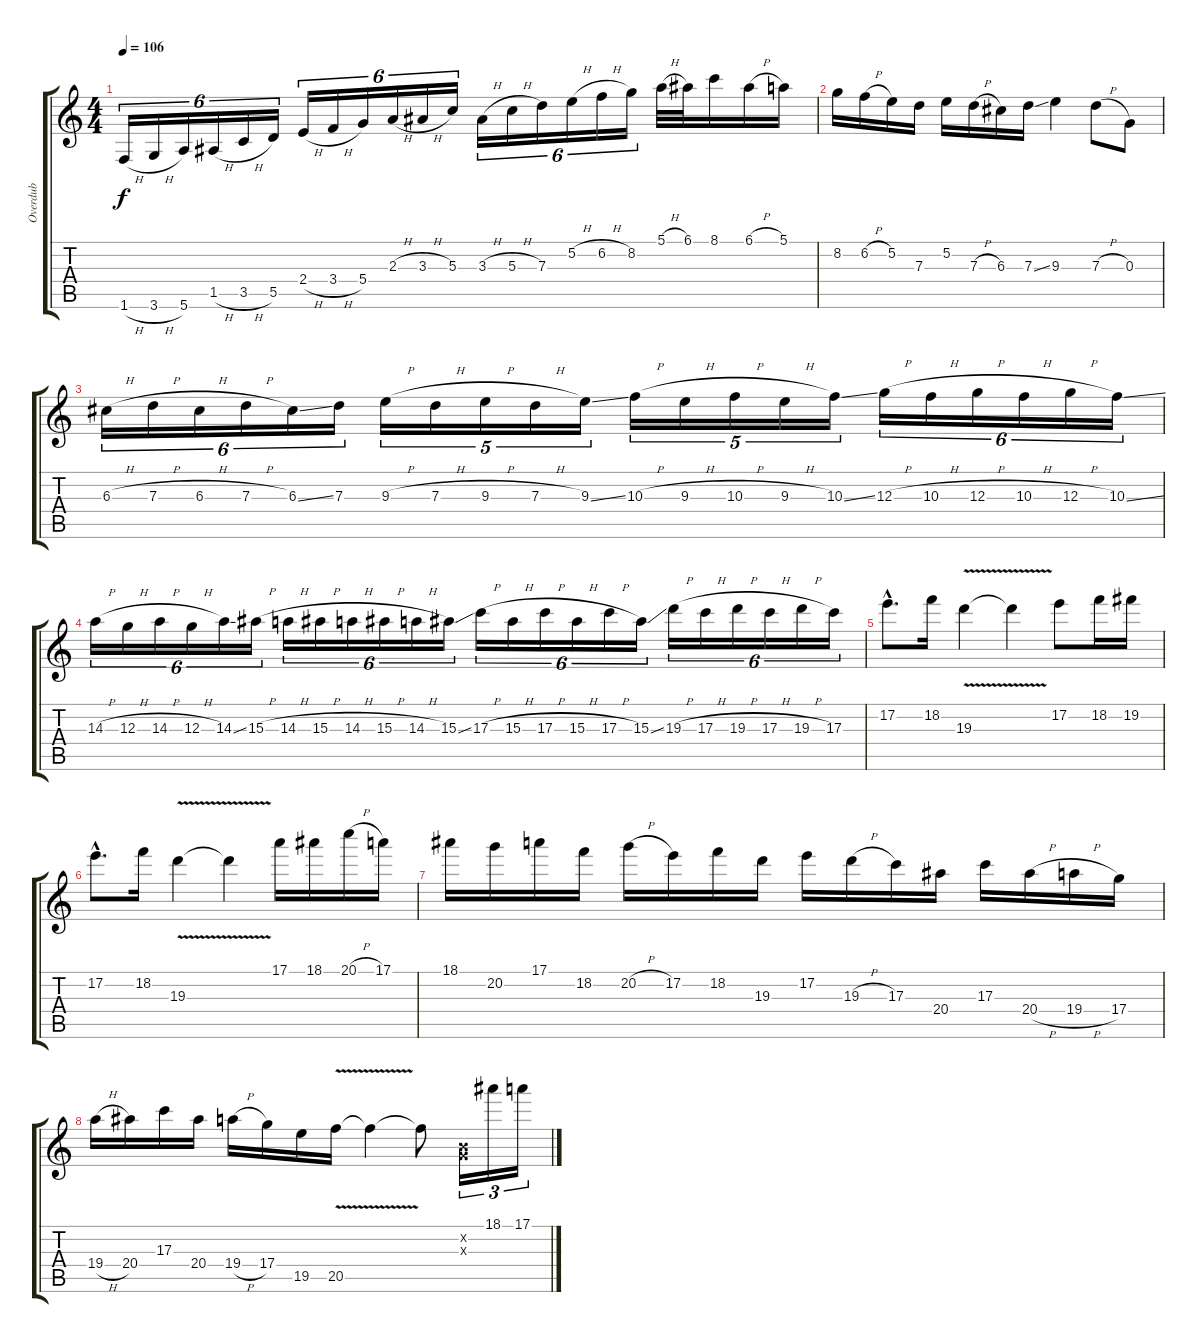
\track ("Overdub" "Overdub") {instrument fretlessbass}
\staff {score tabs}
\tuning (E4 B3 G3 D3 A2 E2) {hide}
\ts (4 4)
\tempo 106
\clef g2
\ks c
1.6{h}.16{tu (6 4) dy f} 3.6{h}.16{tu (6 4)} 5.6.16{tu (6 4)} 1.5{h}.16{tu (6 4)} 3.5{h}.16{tu (6 4)} 5.5.16{tu (6 4)} 2.4{h}.16{tu (6 4)} 3.4{h}.16{tu (6 4)} 5.4.16{tu (6 4)} 2.3{h}.16{tu (6 4)} 3.3{h}.16{tu (6 4)} 5.3.16{tu (6 4)} 3.3{h}.16{tu (6 4)} 5.3{h}.16{tu (6 4)} 7.3.16{tu (6 4)} 5.2{h}.16{tu (6 4)} 6.2{h}.16{tu (6 4)} 8.2.16{tu (6 4)} 5.1{h}.32 6.1.32 8.1.16 6.1{h}.16 5.1.16 |
8.2.16 6.2{h}.16 5.2.16 7.3.16 5.2.16 7.3{h}.16 6.3.16 7.3{ss}.16 9.3.4 7.3{h}.8 0.3.8 |
6.3{h}.16{tu (6 4)} 7.3{h}.16{tu (6 4)} 6.3{h}.16{tu (6 4)} 7.3{h}.16{tu (6 4)} 6.3{ss}.16{tu (6 4)} 7.3.16{tu (6 4)} 9.3{h}.16{tu (5 4)} 7.3{h}.16{tu (5 4)} 9.3{h}.16{tu (5 4)} 7.3{h}.16{tu (5 4)} 9.3{ss}.16{tu (5 4)} 10.3{h}.16{tu (5 4)} 9.3{h}.16{tu (5 4)} 10.3{h}.16{tu (5 4)} 9.3{h}.16{tu (5 4)} 10.3{ss}.16{tu (5 4)} 12.3{h}.16{tu (6 4)} 10.3{h}.16{tu (6 4)} 12.3{h}.16{tu (6 4)} 10.3{h}.16{tu (6 4)} 12.3{h}.16{tu (6 4)} 10.3{ss}.16{tu (6 4)} |
14.3{h}.16{tu (6 4)} 12.3{h}.16{tu (6 4)} 14.3{h}.16{tu (6 4)} 12.3{h}.16{tu (6 4)} 14.3{ss}.16{tu (6 4)} 15.3{h}.16{tu (6 4)} 14.3{h}.16{tu (6 4)} 15.3{h}.16{tu (6 4)} 14.3{h}.16{tu (6 4)} 15.3{h}.16{tu (6 4)} 14.3{h}.16{tu (6 4)} 15.3{ss}.16{tu (6 4)} 17.3{h}.16{tu (6 4)} 15.3{h}.16{tu (6 4)} 17.3{h}.16{tu (6 4)} 15.3{h}.16{tu (6 4)} 17.3{h}.16{tu (6 4)} 15.3{ss}.16{tu (6 4)} 19.3{h}.16{tu (6 4)} 17.3{h}.16{tu (6 4)} 19.3{h}.16{tu (6 4)} 17.3{h}.16{tu (6 4)} 19.3{h}.16{tu (6 4)} 17.3.16{tu (6 4)} |
17.2{hac}.8{d} 18.2.16 19.3{v}.4 19.3{t}.4 17.2.8 18.2.16 19.2.16 |
17.2{hac}.8{d} 18.2.16 19.3{v}.4 19.3{t}.4 17.1.16 18.1.16 20.1{h}.16 17.1.16 |
18.1.16 20.2.16 17.1.16 18.2.16 20.2{h}.16 17.2.16 18.2.16 19.3.16 17.2.16 19.3{h}.16 17.3.16 20.4.16 17.3.16 20.4{h}.16 19.4{h}.16 17.4.16 |
19.4{h}.16 20.4.16 17.3.16 20.4.16 19.4{h}.16 17.4.16 19.5.16 20.5{v}.16 20.5{t}.4 20.5{t}.8 (0.2{x} 0.3{x}).16{tu (3 2)} 18.1.16{tu (3 2)} 17.1.16{tu (3 2)}
